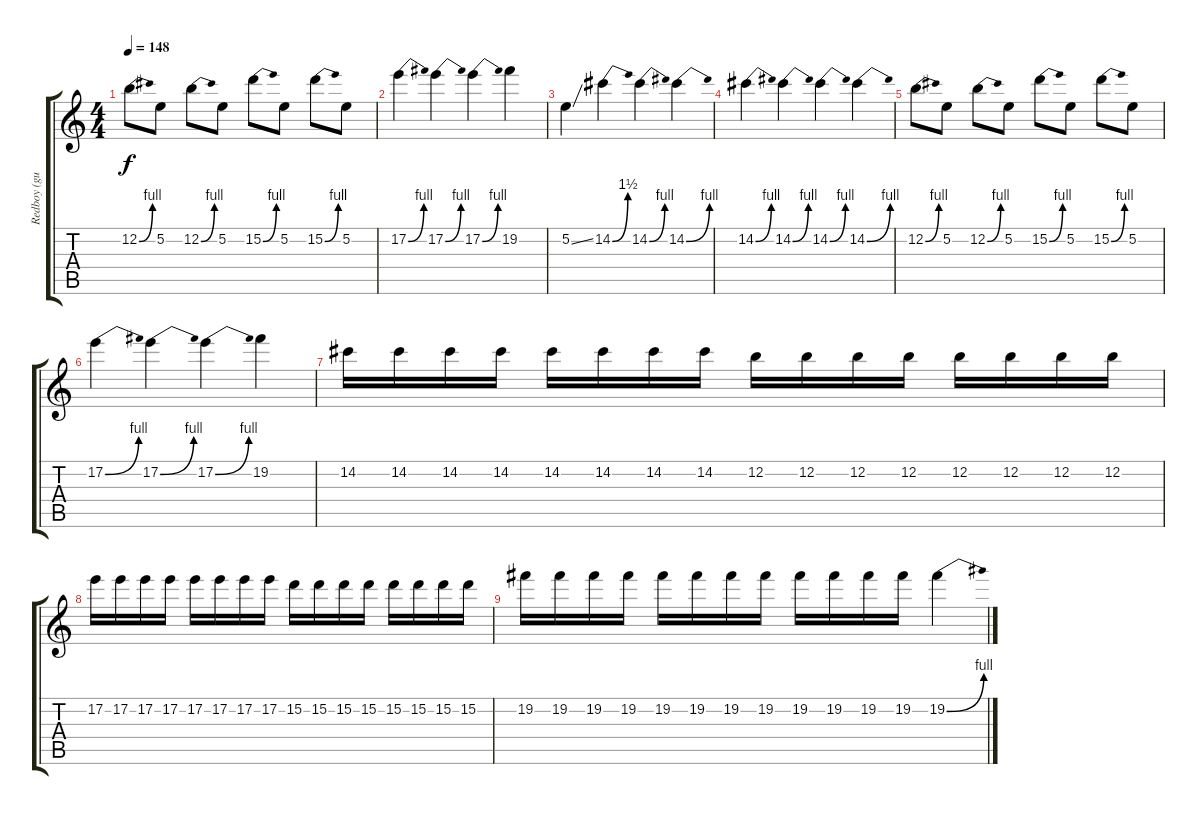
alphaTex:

\track ("Redboy (guitar)" "Redboy (gu") {instrument overdrivenguitar}
\staff {score tabs}
\tuning (E4 B3 G3 D3 A2 E2) {hide}
\ts (4 4)
\tempo 148
\clef g2
\ks c
12.2{be (bend 0 0 60 4)}.8{dy f} 5.2.8 12.2{be (bend 0 0 60 4)}.8 5.2.8 15.2{be (bend 0 0 60 4)}.8 5.2.8 15.2{be (bend 0 0 60 4)}.8 5.2.8 |
17.2{be (bend 0 0 60 4)}.4 17.2{be (bend 0 0 60 4)}.4 17.2{be (bend 0 0 60 4)}.4 19.2.4 |
5.2{ss}.4 14.2{be (bend 0 0 60 6)}.4 14.2{be (bend 0 0 60 4)}.4 14.2{be (bend 0 0 60 4)}.4 |
14.2{be (bend 0 0 60 4)}.4 14.2{be (bend 0 0 60 4)}.4 14.2{be (bend 0 0 60 4)}.4 14.2{be (bend 0 0 60 4)}.4 |
12.2{be (bend 0 0 60 4)}.8 5.2.8 12.2{be (bend 0 0 60 4)}.8 5.2.8 15.2{be (bend 0 0 60 4)}.8 5.2.8 15.2{be (bend 0 0 60 4)}.8 5.2.8 |
17.2{be (bend 0 0 60 4)}.4 17.2{be (bend 0 0 60 4)}.4 17.2{be (bend 0 0 60 4)}.4 19.2.4 |
14.2.16 14.2.16 14.2.16 14.2.16 14.2.16 14.2.16 14.2.16 14.2.16 12.2.16 12.2.16 12.2.16 12.2.16 12.2.16 12.2.16 12.2.16 12.2.16 |
17.2.16 17.2.16 17.2.16 17.2.16 17.2.16 17.2.16 17.2.16 17.2.16 15.2.16 15.2.16 15.2.16 15.2.16 15.2.16 15.2.16 15.2.16 15.2.16 |
19.2.16 19.2.16 19.2.16 19.2.16 19.2.16 19.2.16 19.2.16 19.2.16 19.2.16 19.2.16 19.2.16 19.2.16 19.2{be (bend 0 0 60 4)}.4
